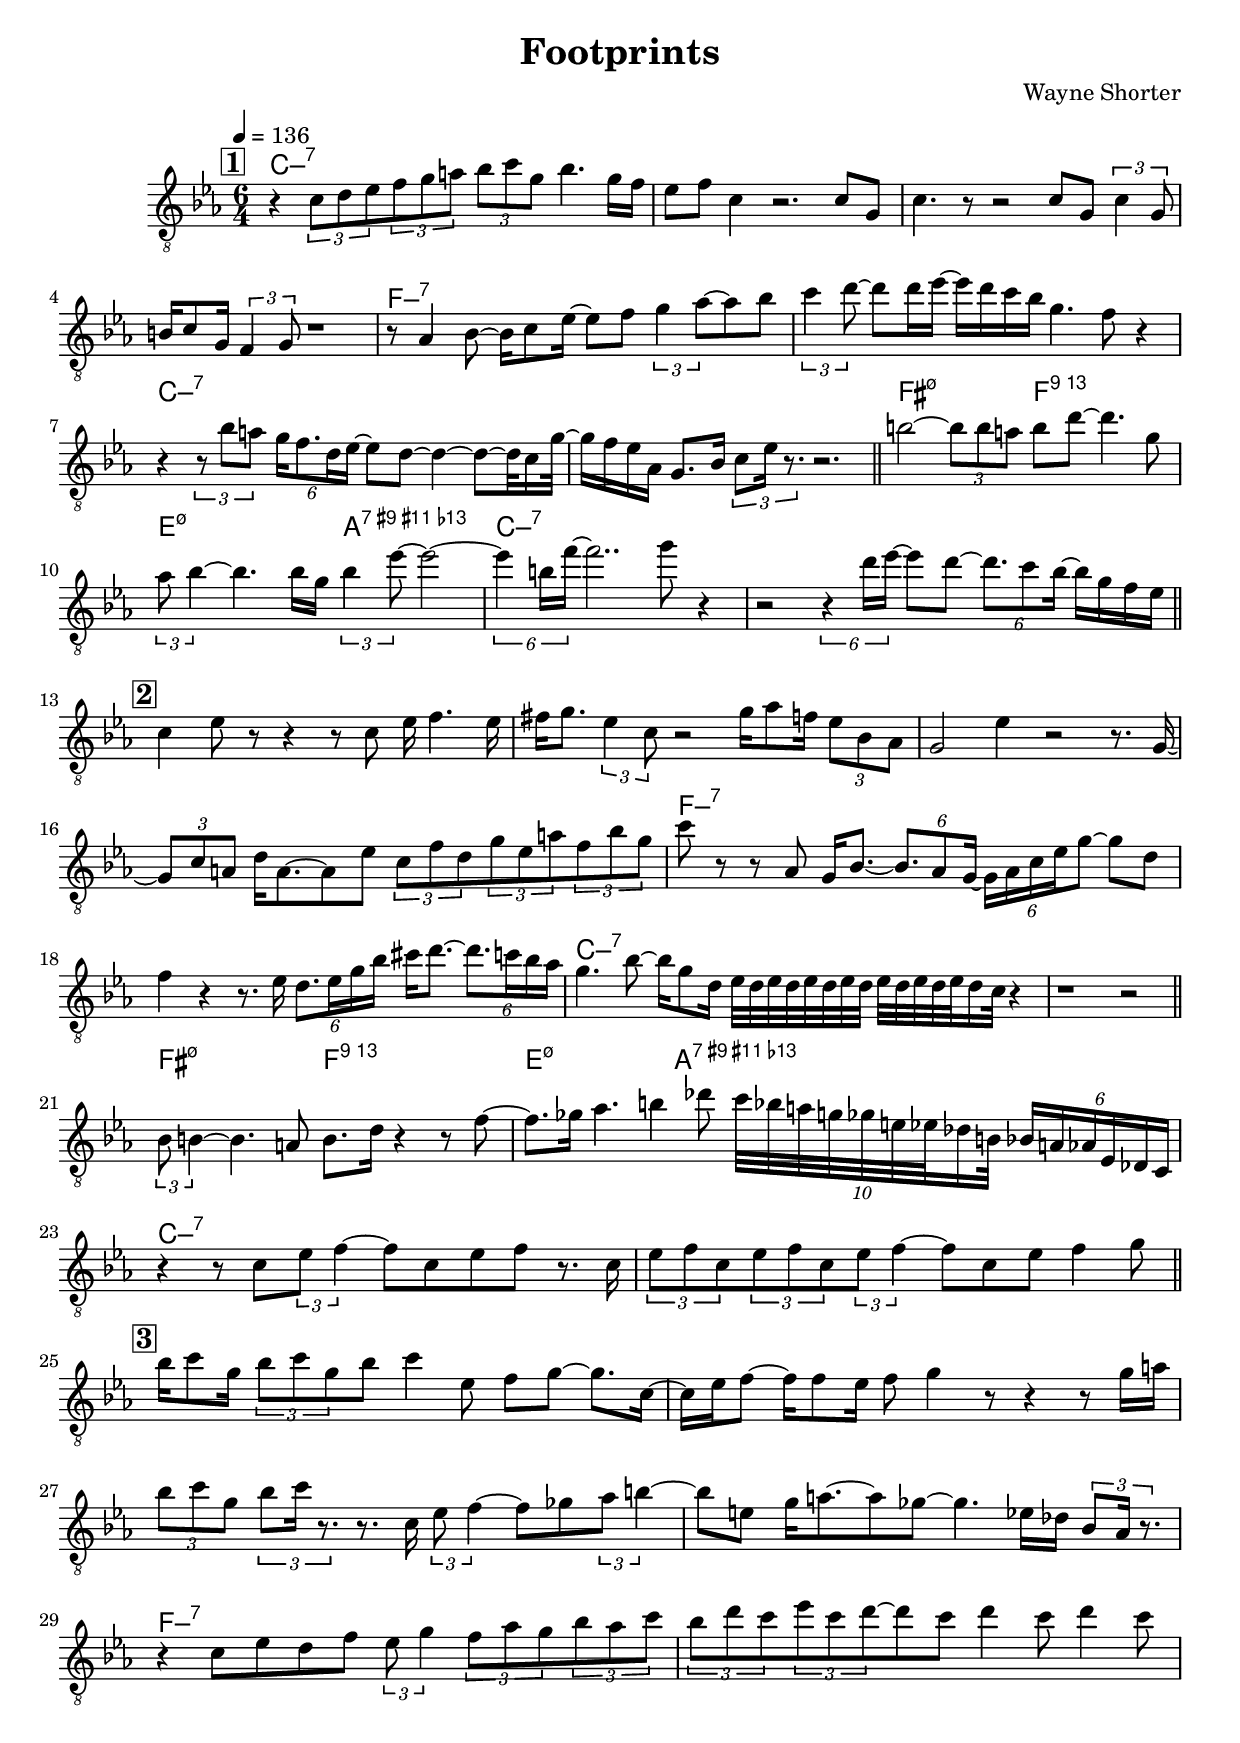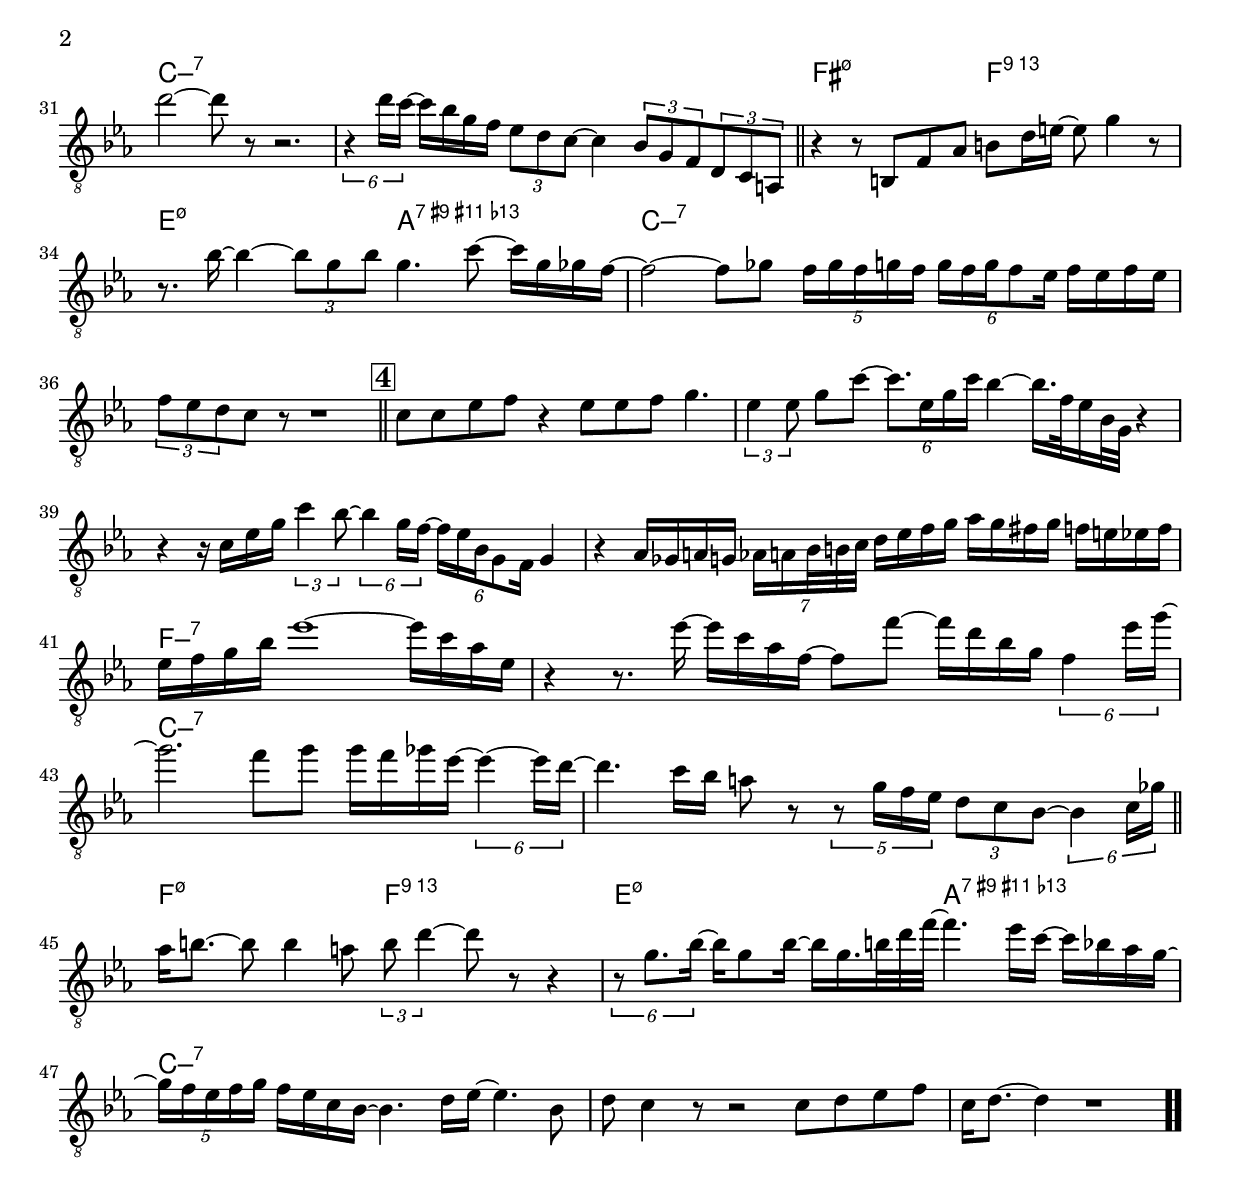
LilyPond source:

\version "2.13.2"

#(ly:set-option 'point-and-click #f)

\header {
  title = "Footprints"
  composer = "Wayne Shorter"
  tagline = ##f
}
global =
{
    \override Staff.TimeSignature #'style = #'()
    \time 6/4
    \clef "treble_8"
    \key c \minor
    \override Rest #'direction = #'0
    \override MultiMeasureRest #'staff-position = #0
}
\score
{
<<
    \transpose c' c'

    \new ChordNames { \chords {
      \set majorSevenSymbol = \markup { "maj7" }
      \set minorChordModifier = \markup { \char ##x2013 }
      
      | c1:min7 s2 | s1 s2 | s1 s2 | s1 s2 | f1:min7 s2 | s1 s2 | c1:min7 s2 | s1 s2 
      | fis2.:min5-7 f2.:13.9 | e2.:min5-7 a2.:13-.9+11+ | c1:min7 s2 | s1 s2 | s1 s2 | s1 s2 | s1 s2 | s1 s2 
      | f1:min7 s2 | s1 s2 | c1:min7 s2 | s1 s2 | fis2.:min5-7 f2.:13.9 | e2.:min5-7 a2.:13-.9+11+ | c1:min7 s2 | s1 s2 
      | s1 s2 | s1 s2 | s1 s2 | s1 s2 | f1:min7 s2 | s1 s2 | c1:min7 s2 | s1 s2 
      | fis2.:min5-7 f2.:13.9 | e2.:min5-7 a2.:13-.9+11+ | c1:min7 s2 | s1 s2 | s1 s2 | s1 s2 | s1 s2 | s1 s2 
      | f1:min7 s2 | s1 s2 | c1:min7 s2 | s1 s2 | f2.:min5-7 f2.:13.9 | e2.:min5-7 a2.:13-.9+11+ | c1:min7 s2|
      }
      }

    \new Staff
    <<
    \transpose c' c'

    {
      \global
  		%\override Score.MetronomeMark #'transparent = ##t
  		%\override Score.MetronomeMark #'stencil = ##f
  		
  		\override HorizontalBracket #'direction = #UP
  		\override HorizontalBracket #'bracket-flare = #'(0 . 0)
  		
  		\override TextSpanner #'dash-fraction = #1.0
  		\override TextSpanner #'bound-details #'left #'text = \markup{ \concat{\draw-line #'(0 . -1.0) \draw-line #'(1.0 . 0) }}
  		\override TextSpanner #'bound-details #'right #'text = \markup{ \concat{ \draw-line #'(1.0 . 0) \draw-line #'(0 . -1.0) }}
          \set Score.markFormatter = #format-mark-box-numbers


      \tempo 4 = 136
      \set Score.currentBarNumber = #1
     
      \bar "||" \mark \default r4 \tuplet 3/2 {c'8 d'8 es'8} \tuplet 3/2 {f'8 g'8 a'8} \tuplet 3/2 {bes'8 c''8 g'8} bes'4. g'16 f'16 
      | es'8 f'8 c'4 r2. c'8 g8 
      | c'4. r8 r2 c'8 g8 \tuplet 3/2 {c'4 g8} 
      | b16 c'8 g16 \tuplet 3/2 {f4 g8} r1 
      | r8 aes4 bes8~ bes16 c'8 es'16~ es'8 f'8 \tuplet 3/2 {g'4 aes'8~} aes'8 bes'8 
      | \tuplet 3/2 {c''4 d''8~} d''8 d''16 es''16~ es''16 d''16 c''16 bes'16 g'4. f'8 r4 
      | r4 \tuplet 3/2 {r8 bes'8 a'8} \tuplet 6/4 {g'16 f'8. d'16 es'16~} es'8 d'8~ d'4~ d'8~ d'32 c'16 g'32~ 
      | g'16 f'16 es'16 aes16 g8. bes16 \tuplet 3/2 {c'8 es'16 r8.} r2. 
      \bar "||" b'2~ \tuplet 3/2 {b'8 b'8 a'8} b'8 d''8~ d''4. g'8 
      | \tuplet 3/2 {aes'8 bes'4~} bes'4. bes'16 g'16 \tuplet 3/2 {bes'4 es''8~} es''2~ 
      | \tuplet 6/4 {es''4 b'16 f''16~} f''2.. g''8 r4 
      | r2 \tuplet 6/4 {r4 d''16 es''16~} es''8 d''8~ \tuplet 6/4 {d''8. c''8 bes'16~} bes'16 g'16 f'16 es'16 
      \bar "||" \mark \default c'4 es'8 r8 r4 r8 c'8 es'16 f'4. es'16 
      | fis'16 g'8. \tuplet 3/2 {es'4 c'8} r2 g'16 aes'8 f'16 \tuplet 3/2 {es'8 bes8 aes8} 
      | g2 es'4 r2 r8. g16~ 
      | \tuplet 3/2 {g8 c'8 a8} d'16 a8.~ a8 es'8 \tuplet 3/2 {c'8 f'8 d'8} \tuplet 3/2 {g'8 es'8 a'8} \tuplet 3/2 {f'8 bes'8 g'8} 
      | c''8 r8 r8 aes8 g16 bes8.~ \tuplet 6/4 {bes8. aes8 g16~} \tuplet 6/4 {g16 aes16 c'16 es'16 g'8~} g'8 d'8 
      | f'4 r4 r8. es'16 \tuplet 6/4 {d'8. es'16 g'16 bes'16} cis''16 d''8.~ \tuplet 6/4 {d''8. c''16 bes'16 aes'16} 
      | g'4. bes'8~ bes'16 g'8 d'16 es'32 d'32 es'32 d'32 es'32 d'32 es'32 d'32 es'32 d'32 es'32 d'32 es'32 d'16 c'32 r4 
      | r1 r2 
      \bar "||" \tuplet 3/2 {bes8 b4~} b4. a8 b8. d'16 r4 r8 f'8~ 
      | f'8. ges'16 aes'4. b'4 des''8 \tuplet 10/8 {c''32 bes'32 a'32 g'32 ges'32 e'32 es'32 des'16 b32} \tuplet 6/4 {bes16 a16 aes16 es16 des16 c16} 
      | r4 r8 c'8 \tuplet 3/2 {es'8 f'4~} f'8 c'8 es'8 f'8 r8. c'16 
      | \tuplet 3/2 {es'8 f'8 c'8} \tuplet 3/2 {es'8 f'8 c'8} \tuplet 3/2 {es'8 f'4~} f'8 c'8 es'8 f'4 g'8 
      \bar "||" \mark \default bes'16 c''8 g'16 \tuplet 3/2 {bes'8 c''8 g'8} bes'8 c''4 es'8 f'8 g'8~ g'8. c'16~ 
      | c'16 es'16 f'8~ f'16 f'8 es'16 f'8 g'4 r8 r4 r8 g'16 a'16 
      | \tuplet 3/2 {bes'8 c''8 g'8} \tuplet 3/2 {bes'8 c''16 r8.} r8. c'16 \tuplet 3/2 {es'8 f'4~} f'8 ges'8 \tuplet 3/2 {aes'8 b'4~} 
      | b'8 e'8 g'16 a'8.~ a'8 ges'8~ ges'4. es'16 des'16 \tuplet 3/2 {bes8 aes16 r8.} 
      | r4 c'8 es'8 d'8 f'8 \tuplet 3/2 {es'8 g'4} \tuplet 3/2 {f'8 aes'8 g'8} \tuplet 3/2 {bes'8 aes'8 c''8} 
      | \tuplet 3/2 {bes'8 d''8 c''8} \tuplet 3/2 {es''8 c''8 d''8~} d''8 c''8 d''4 c''8 d''4 c''8 
      | d''2~ d''8 r8 r2. 
      | \tuplet 6/4 {r4 d''16 c''16~} c''16 bes'16 g'16 f'16 \tuplet 3/2 {es'8 d'8 c'8~} c'4 \tuplet 3/2 {bes8 g8 f8} \tuplet 3/2 {d8 c8 a,8} 
      \bar "||" r4 r8 b,8 f8 aes8 b8 d'16 e'16~ e'8 g'4 r8 
      | r8. bes'16~ bes'4~ \tuplet 3/2 {bes'8 g'8 bes'8} g'4. c''8~ c''16 g'16 ges'16 f'16~ 
      | f'2~ f'8 ges'8 \tuplet 5/4 {f'16 ges'16 f'16 g'16 f'16} \tuplet 6/4 {g'16 f'16 g'16 f'8 es'16} f'16 es'16 f'16 es'16 
      | \tuplet 3/2 {f'8 es'8 d'8} c'8 r8 r1 
      \bar "||" \mark \default c'8 c'8 es'8 f'8 r4 es'8 es'8 f'8 g'4. 
      | \tuplet 3/2 {es'4 es'8} g'8 c''8~ \tuplet 6/4 {c''8. es'16 g'16 c''16} bes'4~ bes'16. f'32 es'16 bes32 g32 r4 
      | r4 r16 c'16 es'16 g'16 \tuplet 3/2 {c''4 bes'8~} \tuplet 6/4 {bes'4 g'16 f'16~} \tuplet 6/4 {f'16 es'16 bes16 g8 f16} g4 
      | r4 aes16 ges16 a16 g16 \tuplet 7/8 {aes16 a16 bes32 b32 c'32} d'16 es'16 f'16 g'16 aes'16 g'16 fis'16 g'16 f'16 e'16 es'16 f'16 
      | es'16 f'16 g'16 bes'16 es''1~ es''16 c''16 aes'16 es'16 
      | r4 r8. es''16~ es''16 c''16 aes'16 f'16~ f'8 f''8~ f''16 d''16 bes'16 g'16 \tuplet 6/4 {f'4 es''16 g''16~} 
      | g''2. f''8 g''8 g''16 f''16 ges''16 es''16~ \tuplet 6/4 {es''4~ es''16 d''16~} 
      | d''4. c''16 bes'16 a'8 r8 \tuplet 5/4 {r8 g'16 f'16 es'16} \tuplet 3/2 {d'8 c'8 bes8~} \tuplet 6/4 {bes4 c'16 ges'16} 
      \bar "||" aes'16 b'8.~ b'8 b'4 a'8 \tuplet 3/2 {b'8 d''4~} d''8 r8 r4 
      | \tuplet 6/4 {r8 g'8. bes'16~} bes'16 g'8 bes'16~ bes'16 g'16. b'32 d''32 f''32~ f''4. es''16 c''16~ c''16 bes'16 aes'16 g'16~ 
      | \tuplet 5/4 {g'16 f'16 es'16 f'16 g'16} f'16 es'16 c'16 bes16~ bes4. d'16 es'16~ es'4. bes8 
      | d'8 c'4 r8 r2 c'8 d'8 es'8 f'8 
      | c'16 d'8.~ d'4 r1\bar  ".."
    }
    >>
>>    
}
